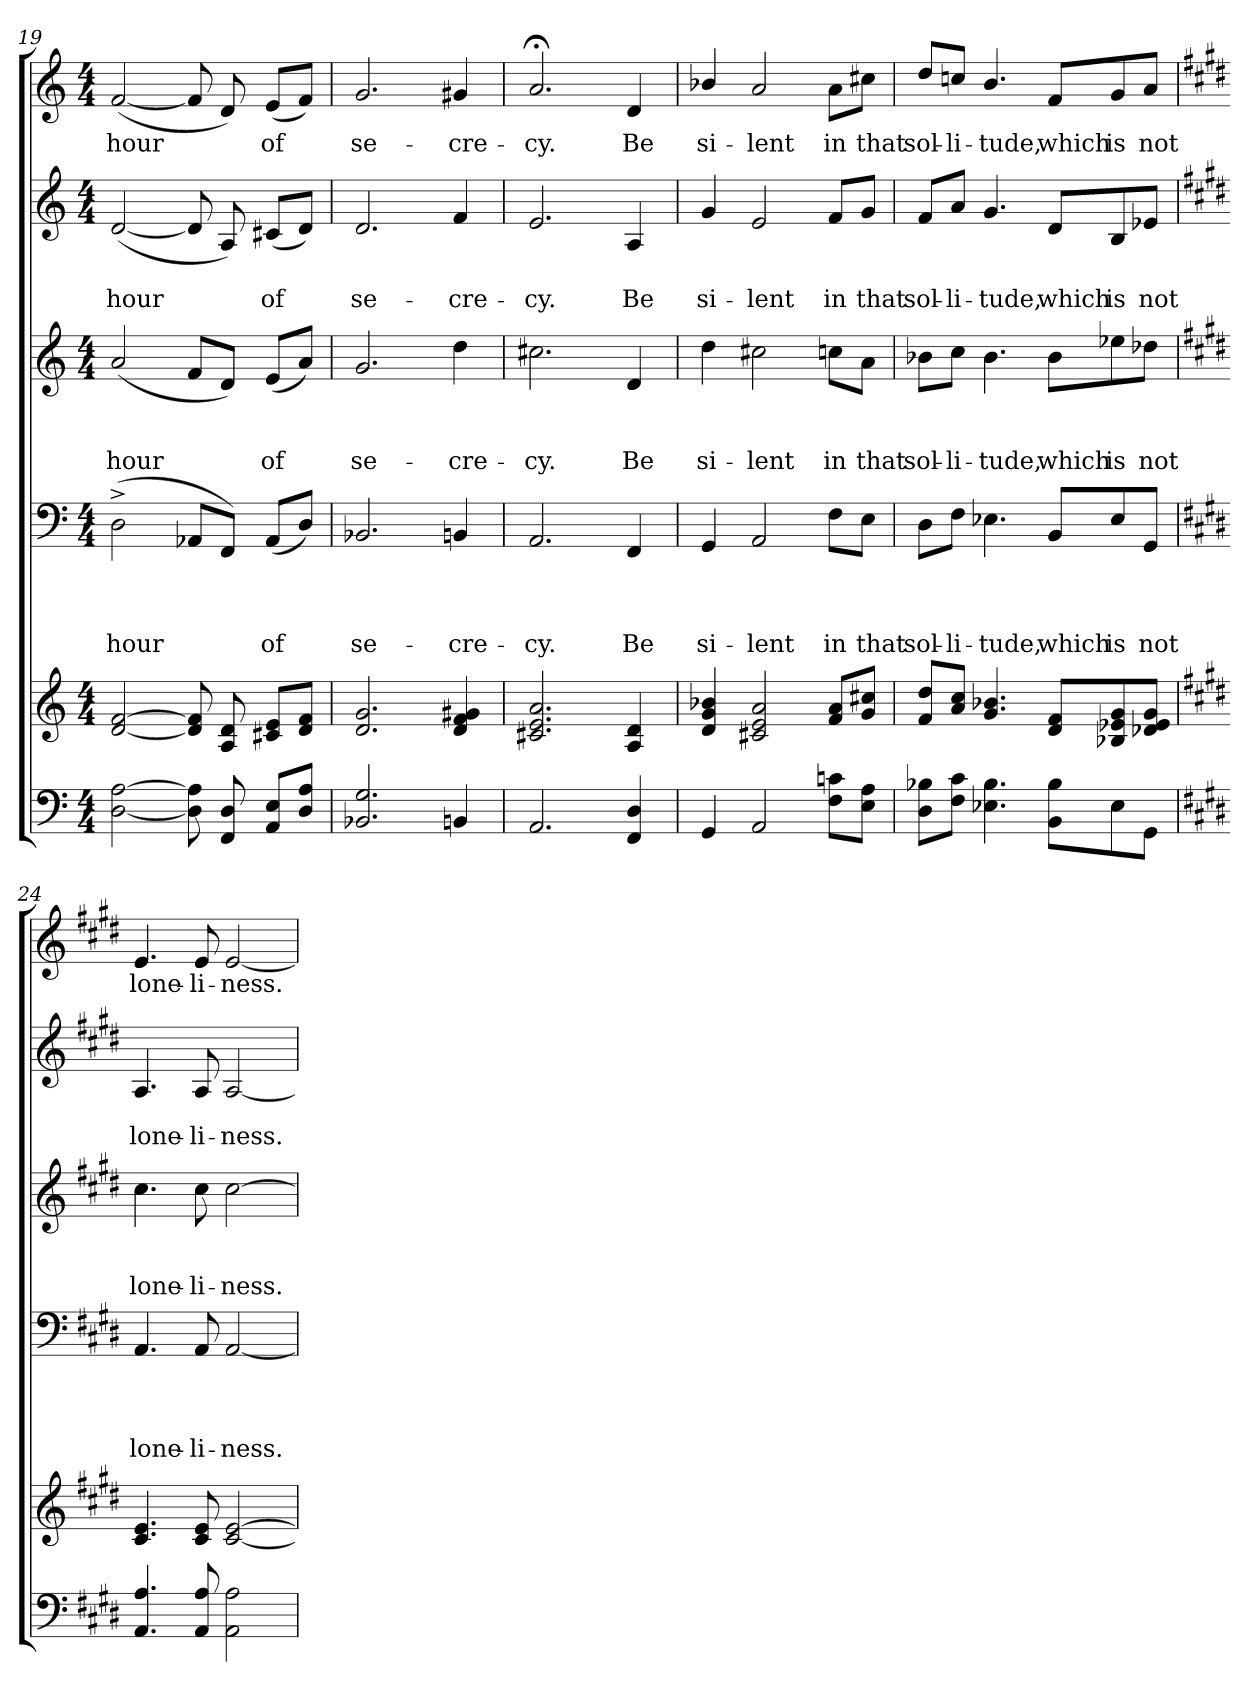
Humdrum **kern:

**kern	**kern	**kern	**text	**text	**text	**text	**kern	**text	**text	**text	**kern	**text	**text	**kern	**text
*part5	*part5	*part4	*part4	*part4	*part4	*part4	*part3	*part3	*part3	*part3	*part2	*part2	*part2	*part1	*part1
*staff6	*staff5	*staff4	*staff4	*staff4	*staff4	*staff4	*staff3	*staff3	*staff3	*staff3	*staff2	*staff2	*staff2	*staff1	*staff1
*clefF4	*clefG2	*clefF4	*	*	*	*	*clefG2	*	*	*	*clefG2	*	*	*clefG2	*
*k[]	*k[]	*k[]	*	*	*	*	*k[]	*	*	*	*k[]	*	*	*k[]	*
*C:	*C:	*C:	*	*	*	*	*C:	*	*	*	*C:	*	*	*C:	*
*M4/4	*M4/4	*M4/4	*	*	*	*	*M4/4	*	*	*	*M4/4	*	*	*M4/4	*
=19	=19	=19	=19	=19	=19	=19	=19	=19	=19	=19	=19	=19	=19	=19	=19
!	!	!	!	!	!	!LO:LY:b	!	!	!	!LO:LY:b	!	!	!LO:LY:a	!	!LO:LY:b
[<2D\ [>2A\	[<2d/ [>2f/	(<2D^>\	.	.	.	hour	(<2a/	.	.	hour	(<[>2d/	.	hour	(<[>2f/	hour
8D\] 8A\]	8d/] 8f/]	8AA-X/L	.	.	.	.	8f/L	.	.	.	8d/]	.	.	8f/]	.
8FF/ 8D/	8A/ 8d/	8FF/J)	.	.	.	.	8d/J)	.	.	.	8A/)	.	.	8d/)	.
!	!	!	!	!	!	!LO:LY:b	!	!	!	!LO:LY:b	!	!	!LO:LY:a	!	!LO:LY:b
8AA/ 8E/L	8c#X/ 8e/L	(<8AA-/L	.	.	.	of	(<8e/L	.	.	of	(<8c#X/L	.	of	(<8e/L	of
8D/ 8A/J	8d/ 8f/J	8D/J)	.	.	.	.	8a/J)	.	.	.	8d/J)	.	.	8f/J)	.
!!LO:PB:g=z
=20	=20	=20	=20	=20	=20	=20	=20	=20	=20	=20	=20	=20	=20	=20	=20
!	!	!	!	!	!	!LO:LY:b	!	!	!	!LO:LY:b	!	!	!LO:LY:a	!	!LO:LY:b
2.BB-X/ 2.G/	2.d/ 2.g/	2.BB-X/	.	.	.	se-	2.g/	.	.	se-	2.d/	.	se-	2.g/	se-
!	!	!	!	!	!	!LO:LY:b	!	!	!	!LO:LY:b	!	!	!LO:LY:a	!	!LO:LY:b
4BBn/	4d/ 4f/ 4g#X/	4BBn/	.	.	.	-cre-	4dd\	.	.	-cre-	4f/	.	-cre-	4g#X/	-cre-
=21	=21	=21	=21	=21	=21	=21	=21	=21	=21	=21	=21	=21	=21	=21	=21
!	!	!	!	!	!	!LO:LY:b	!	!	!	!LO:LY:b	!	!	!LO:LY:a	!	!LO:LY:b
2.AA/	2.c#X/ 2.e/ 2.a/	2.AA/	.	.	.	-cy.	2.cc#X\	.	.	-cy.	2.e/	.	-cy.	2.a;/	-cy.
!	!	!	!	!	!	!LO:LY:b	!	!	!	!LO:LY:b	!	!	!LO:LY:a	!	!LO:LY:b
4FF/ 4D/	4A/ 4d/	4FF/	.	.	.	Be	4d/	.	.	Be	4A/	.	Be	4d/	Be
=22	=22	=22	=22	=22	=22	=22	=22	=22	=22	=22	=22	=22	=22	=22	=22
!	!	!	!	!	!	!LO:LY:b	!	!	!	!LO:LY:b	!	!	!LO:LY:a	!	!LO:LY:b
4GG/	4d/ 4g/ 4b-X/	4GG/	.	.	.	si-	4dd\	.	.	si-	4g/	.	si-	4b-X/	si-
!	!	!	!	!	!	!LO:LY:b	!	!	!	!LO:LY:b	!	!	!LO:LY:a	!	!LO:LY:b
2AA/	2c#X/ 2e/ 2a/	2AA/	.	.	.	-lent	2cc#X\	.	.	-lent	2e/	.	-lent	2a/	-lent
!	!	!	!	!	!	!LO:LY:b	!	!	!	!LO:LY:b	!	!	!LO:LY:a	!	!LO:LY:b
8F\ 8cn\L	8f/ 8a/L	8F\L	.	.	.	in	8ccn\L	.	.	in	8f/L	.	in	8a\L	in
!	!	!	!	!	!	!LO:LY:b	!	!	!	!LO:LY:b	!	!	!LO:LY:a	!	!LO:LY:b
8E\ 8A\J	8g/ 8cc#X/J	8E\J	.	.	.	that	8a\J	.	.	that	8g/J	.	that	8cc#X\J	that
=23	=23	=23	=23	=23	=23	=23	=23	=23	=23	=23	=23	=23	=23	=23	=23
!	!	!	!	!	!	!LO:LY:b	!	!	!	!LO:LY:b	!	!	!LO:LY:a	!	!LO:LY:b
8D\ 8B-X\L	8f/ 8dd/L	8D\L	.	.	.	sol-	8b-X\L	.	.	sol-	8f/L	.	sol-	8dd/L	sol-
!	!	!	!	!	!	!LO:LY:b	!	!	!	!LO:LY:b	!	!	!LO:LY:a	!	!LO:LY:b
8F\ 8c\J	8a/ 8cc/J	8F\J	.	.	.	-li-	8cc\J	.	.	-li-	8a/J	.	-li-	8ccn/J	-li-
!	!	!	!	!	!	!LO:LY:b	!	!	!	!LO:LY:b	!	!	!LO:LY:a	!	!LO:LY:b
4.E-X\ 4.B-\	4.g/ 4.b-X/	4.E-X\	.	.	.	-tude,	4.b-\	.	.	-tude,	4.g/	.	-tude,	4.b/	-tude,
!	!	!	!	!	!	!LO:LY:b	!	!	!	!LO:LY:b	!	!	!LO:LY:a	!	!LO:LY:b
8BB\ 8B-\L	8d/ 8f/L	8BB/L	.	.	.	which	8b-\L	.	.	which	8d/L	.	which	8f/L	which
!	!	!	!	!	!	!LO:LY:b	!	!	!	!LO:LY:b	!	!	!LO:LY:a	!	!LO:LY:b
8E-\	8B-X/ 8e-X/ 8g/	8E-/	.	.	.	is	8ee-X\	.	.	is	8B/	.	is	8g/	is
!	!	!	!	!	!	!LO:LY:b	!	!	!	!LO:LY:b	!	!	!LO:LY:a	!	!LO:LY:b
8GG\J	8d-X/ 8e-/ 8g/J	8GG/J	.	.	.	not	8dd-X\J	.	.	not	8e-X/J	.	not	8a/J	not
=24	=24	=24	=24	=24	=24	=24	=24	=24	=24	=24	=24	=24	=24	=24	=24
*k[f#c#g#d#]	*k[f#c#g#d#]	*k[f#c#g#d#]	*	*	*	*	*k[f#c#g#d#]	*	*	*	*k[f#c#g#d#]	*	*	*k[f#c#g#d#]	*
*E:	*E:	*E:	*	*	*	*	*E:	*	*	*	*E:	*	*	*E:	*
!	!	!	!	!	!	!LO:LY:b	!	!	!	!LO:LY:b	!	!	!LO:LY:a	!	!LO:LY:b
4.AA/ 4.A/	4.c#/ 4.e/	4.AA/	.	.	.	lone-	4.cc#\	.	.	lone-	4.A/	.	lone-	4.e/	lone-
!	!	!	!	!	!	!LO:LY:b	!	!	!	!LO:LY:b	!	!	!LO:LY:a	!	!LO:LY:b
8AA/ 8A/	8c#/ 8e/	8AA/	.	.	.	-li-	8cc#\	.	.	-li-	8A/	.	-li-	8e/	-li-
!	!	!	!	!	!	!LO:LY:b	!	!	!	!LO:LY:b	!	!	!LO:LY:a	!	!LO:LY:b
2AA\ 2A\	[<2c#/ [>2e/	[<2AA/	.	.	.	-ness.	[>2cc#\	.	.	-ness.	[<2A/	.	-ness.	[<2e/	-ness.
=	=	=	=	=	=	=	=	=	=	=	=	=	=	=	=
*-	*-	*-	*-	*-	*-	*-	*-	*-	*-	*-	*-	*-	*-	*-	*-
